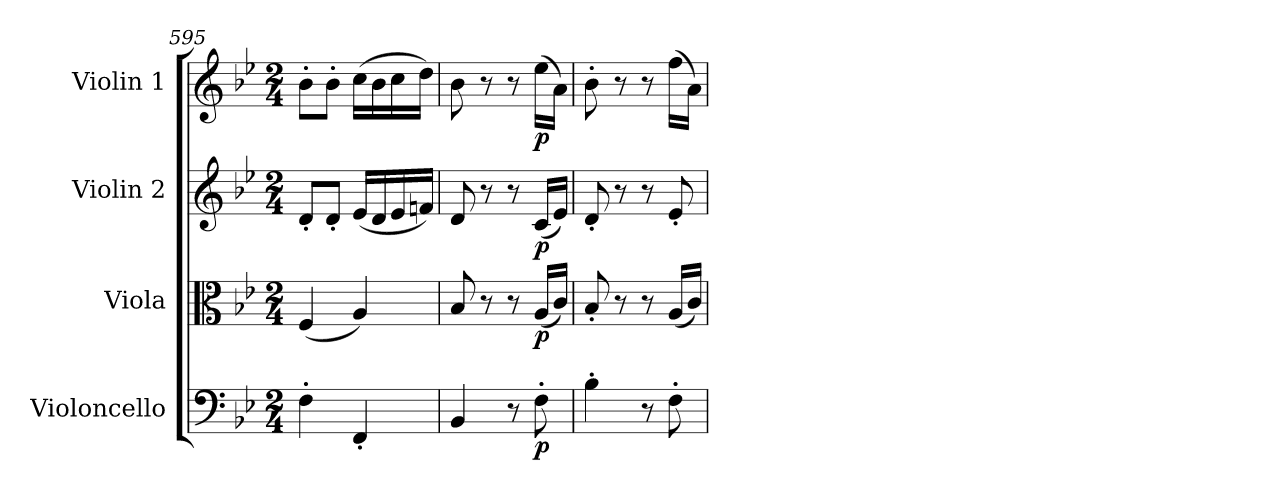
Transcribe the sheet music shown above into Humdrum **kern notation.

**kern	**dynam	**kern	**dynam	**kern	**dynam	**kern	**dynam
*part4	*part4	*part3	*part3	*part2	*part2	*part1	*part1
*staff4	*staff4	*staff3	*staff3	*staff2	*staff2	*staff1	*staff1
*I"Violoncello	*	*I"Viola	*	*I"Violin 2	*	*I"Violin 1	*
*I'Vc	*	*I'Vla	*	*I'Vln	*	*I'Vln	*
*clefF4	*	*clefC3	*	*clefG2	*	*clefG2	*
*k[b-e-]	*	*k[b-e-]	*	*k[b-e-]	*	*k[b-e-]	*
*M2/4	*	*M2/4	*	*M2/4	*	*M2/4	*
=595	=595	=595	=595	=595	=595	=595	=595
4F'\	.	(<4F/	.	8d'/L	.	8b-'\L	.
.	.	.	.	8d'/J	.	8b-'\J	.
4FF'/	.	4A/)	.	(<16e-/LL	.	(>16cc\LL	.
.	.	.	.	16d/	.	16b-\	.
.	.	.	.	16e-/	.	16cc\	.
.	.	.	.	16fn/JJ)	.	16dd\JJ)	.
=596	=596	=596	=596	=596	=596	=596	=596
4BB-/	.	8B-/	.	8d/	.	8b-\	.
.	.	8r	.	8r	.	8r	.
8r	.	8r	.	8r	.	8r	.
!	!LO:DY:b	!	!LO:DY:b	!	!LO:DY:b	!	!LO:DY:b
8F'\	p	(<16A/LL	p	(<16c/LL	p	(>16ee-\LL	p
.	.	16c/JJ)	.	16e-/JJ)	.	16a\JJ)	.
=597	=597	=597	=597	=597	=597	=597	=597
4B-'\	.	8B-'/	.	8d'/	.	8b-'\	.
.	.	8r	.	8r	.	8r	.
8r	.	8r	.	8r	.	8r	.
8F'\	.	(<16A/LL	.	8e-'/	.	(>16ff\LL	.
.	.	16c/JJ)	.	.	.	16a\JJ)	.
=	=	=	=	=	=	=	=
*-	*-	*-	*-	*-	*-	*-	*-
